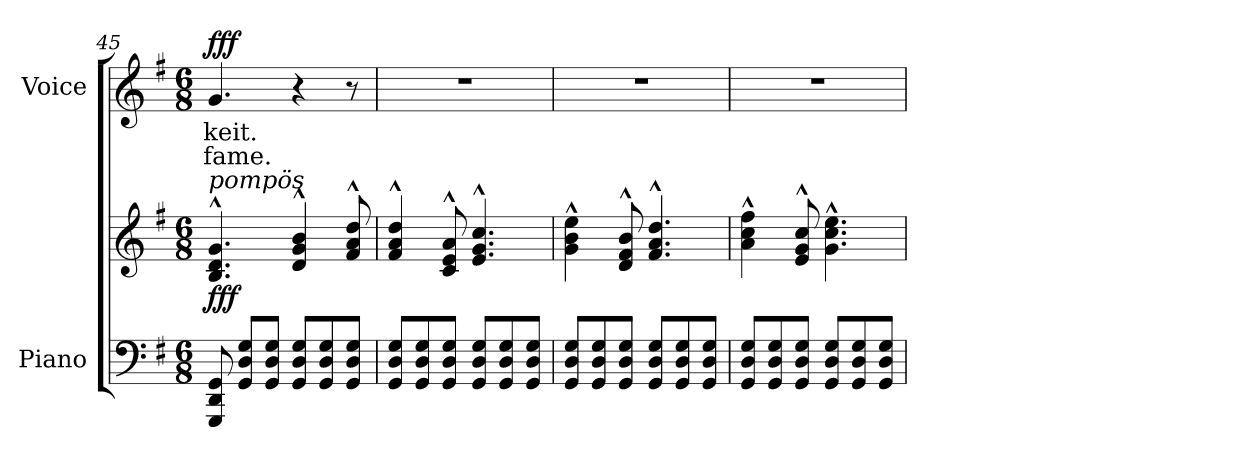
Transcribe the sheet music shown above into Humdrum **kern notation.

**kern	**kern	**dynam	**kern	**text	**text	**dynam
*part2	*part2	*part2	*part1	*part1	*part1	*part1
*staff3	*staff2	*staff2/3	*staff1	*staff1	*staff1	*staff1
*I"Piano	*	*	*I"Voice	*	*	*
*I'Pno	*	*	*	*	*	*
*clefF4	*clefG2	*	*clefG2	*	*	*
*k[f#]	*k[f#]	*	*k[f#]	*	*	*
*M6/8	*M6/8	*	*M6/8	*	*	*
=45	=45	=45	=45	=45	=45	=45
!	!LO:TX:a:i:t=pompös	!	!	!	!	!
!	!	!LO:DY:b	!	!LO:LY:b	!LO:LY:b	!LO:DY:a
8GGG/ 8DD/ 8GG/	4.B/^^ 4.d/^^ 4.g/^^	fff	4.g/	-keit.	fame.	fff
8GG/ 8D/ 8G/L	.	.	.	.	.	.
8GG/ 8D/ 8G/J	.	.	.	.	.	.
8GG/ 8D/ 8G/L	4d/^^ 4g/^^ 4b/^^	.	4r	.	.	.
8GG/ 8D/ 8G/	.	.	.	.	.	.
8GG/ 8D/ 8G/J	8f#/^^ 8a/^^ 8dd/^^	.	8r	.	.	.
=46	=46	=46	=46	=46	=46	=46
8GG/ 8D/ 8G/L	4f#/^^ 4a/^^ 4dd/^^	.	2.r	.	.	.
8GG/ 8D/ 8G/	.	.	.	.	.	.
8GG/ 8D/ 8G/J	8c/^^ 8e/^^ 8a/^^	.	.	.	.	.
8GG/ 8D/ 8G/L	4.e/^^ 4.g/^^ 4.cc/^^	.	.	.	.	.
8GG/ 8D/ 8G/	.	.	.	.	.	.
8GG/ 8D/ 8G/J	.	.	.	.	.	.
!!LO:LB:g=z
=47	=47	=47	=47	=47	=47	=47
8GG/ 8D/ 8G/L	4g\^^ 4b\^^ 4ee\^^	.	2.r	.	.	.
8GG/ 8D/ 8G/	.	.	.	.	.	.
8GG/ 8D/ 8G/J	8d/^^ 8f#/^^ 8b/^^	.	.	.	.	.
8GG/ 8D/ 8G/L	4.f#/^^ 4.a/^^ 4.dd/^^	.	.	.	.	.
8GG/ 8D/ 8G/	.	.	.	.	.	.
8GG/ 8D/ 8G/J	.	.	.	.	.	.
=48	=48	=48	=48	=48	=48	=48
8GG/ 8D/ 8G/L	4a\^^ 4cc\^^ 4ff#\^^	.	2.r	.	.	.
8GG/ 8D/ 8G/	.	.	.	.	.	.
8GG/ 8D/ 8G/J	8e/^^ 8g/^^ 8cc/^^	.	.	.	.	.
8GG/ 8D/ 8G/L	4.g\^^ 4.cc\^^ 4.ee\^^	.	.	.	.	.
8GG/ 8D/ 8G/	.	.	.	.	.	.
8GG/ 8D/ 8G/J	.	.	.	.	.	.
=	=	=	=	=	=	=
*-	*-	*-	*-	*-	*-	*-
